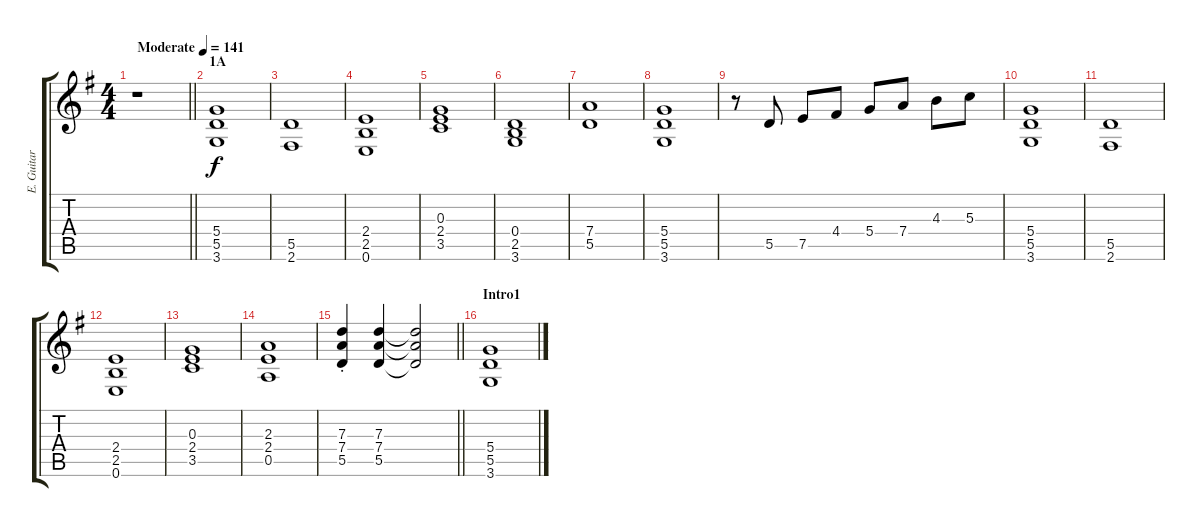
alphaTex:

\track ("E. Guitar IV" "E. Guitar ") {instrument overdrivenguitar}
\staff {score tabs}
\tuning (E4 B3 G3 D3 A2 E2) {hide}
\ts (4 4)
\tempo (141 "Moderate")
\clef g2
\barLineRight lightlight
\ks g
r.1{dy f instrument overdrivenguitar} |
\section ("" "1A")
(5.4 5.5 3.6).1 |
(5.5 2.6).1 |
(2.4 2.5 0.6).1 |
(0.3 2.4 3.5).1 |
(0.4 2.5 3.6).1 |
(7.4 5.5).1 |
(5.4 5.5 3.6).1 |
r.8 5.5.8 7.5.8 4.4.8 5.4.8 7.4.8 4.3.8 5.3.8 |
(5.4 5.5 3.6).1 |
(5.5 2.6).1 |
(2.4 2.5 0.6).1 |
(0.3 2.4 3.5).1 |
(2.3 2.4 0.5).1 |
\barLineRight lightlight
(7.3{st} 7.4{st} 5.5{st}).4 (7.3 7.4 5.5).4 (7.3{t} 7.4{t} 5.5{t}).2 |
\section ("" "Intro1")
(5.4 5.5 3.6).1
